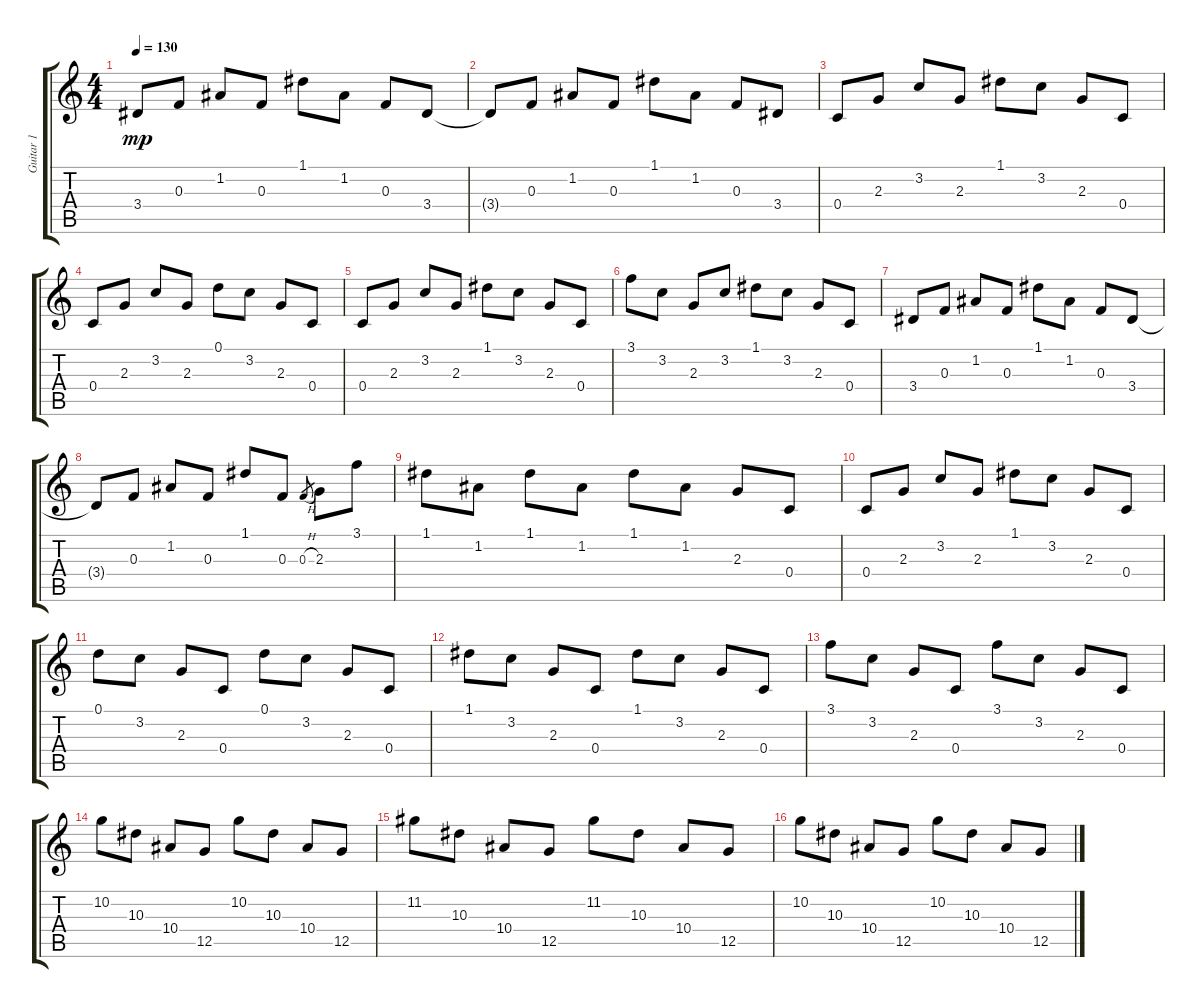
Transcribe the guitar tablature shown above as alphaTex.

\track ("Guitar 1" "Guitar 1") {instrument electricguitarclean}
\staff {score tabs}
\tuning (D4 A3 F3 C3 G2 C2) {hide}
\ts (4 4)
\tempo 130
\clef g2
\ks c
3.4.8{dy mp} 0.3.8 1.2.8 0.3.8 1.1.8 1.2.8 0.3.8 3.4.8 |
3.4{t}.8 0.3.8 1.2.8 0.3.8 1.1.8 1.2.8 0.3.8 3.4.8 |
0.4.8 2.3.8 3.2.8 2.3.8 1.1.8 3.2.8 2.3.8 0.4.8 |
0.4.8 2.3.8 3.2.8 2.3.8 0.1.8 3.2.8 2.3.8 0.4.8 |
0.4.8 2.3.8 3.2.8 2.3.8 1.1.8 3.2.8 2.3.8 0.4.8 |
3.1.8 3.2.8 2.3.8 3.2.8 1.1.8 3.2.8 2.3.8 0.4.8 |
3.4.8 0.3.8 1.2.8 0.3.8 1.1.8 1.2.8 0.3.8 3.4.8 |
3.4{t}.8 0.3.8 1.2.8 0.3.8 1.1.8 0.3.8 0.3{h}.8{gr} 2.3.8 3.1.8 |
1.1.8 1.2.8 1.1.8 1.2.8 1.1.8 1.2.8 2.3.8 0.4.8 |
0.4.8 2.3.8 3.2.8 2.3.8 1.1.8 3.2.8 2.3.8 0.4.8 |
0.1.8 3.2.8 2.3.8 0.4.8 0.1.8 3.2.8 2.3.8 0.4.8 |
1.1.8 3.2.8 2.3.8 0.4.8 1.1.8 3.2.8 2.3.8 0.4.8 |
3.1.8 3.2.8 2.3.8 0.4.8 3.1.8 3.2.8 2.3.8 0.4.8 |
10.2.8 10.3.8 10.4.8 12.5.8 10.2.8 10.3.8 10.4.8 12.5.8 |
11.2.8 10.3.8 10.4.8 12.5.8 11.2.8 10.3.8 10.4.8 12.5.8 |
10.2.8 10.3.8 10.4.8 12.5.8 10.2.8 10.3.8 10.4.8 12.5.8
